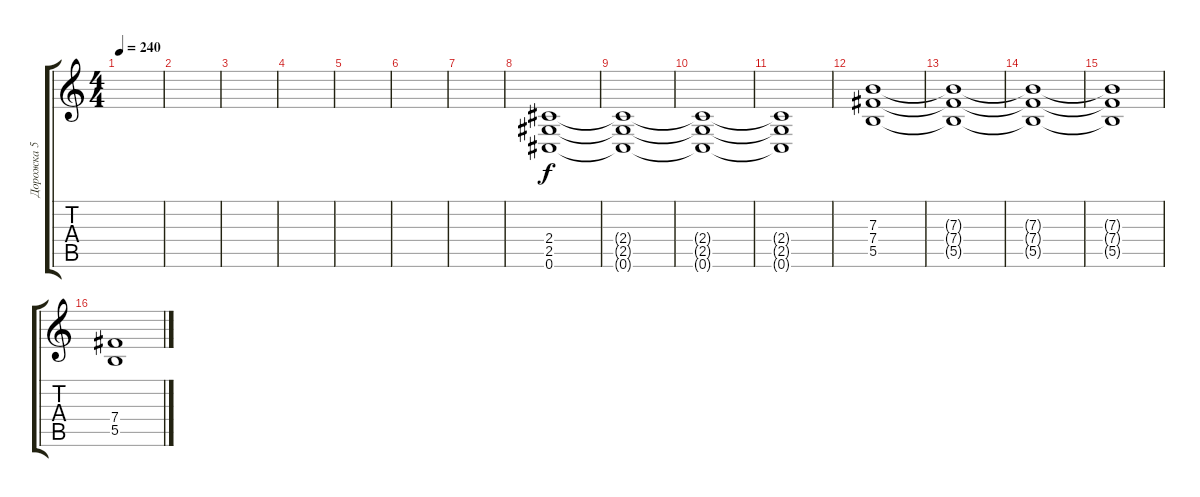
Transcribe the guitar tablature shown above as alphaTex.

\track ("Дорожка 5" "Дорожка 5") {instrument distortionguitar}
\staff {score tabs}
\tuning (Db4 Ab3 E3 B2 Gb2 Db2) {hide}
\ts (4 4)
\tempo 240
\clef g2
\ks c
|
|
|
|
|
|
|
(2.4 2.5 0.6).1 |
(2.4{t} 2.5{t} 0.6{t}).1 |
(2.4{t} 2.5{t} 0.6{t}).1 |
(2.4{t} 2.5{t} 0.6{t}).1 |
(7.3 7.4 5.5).1 |
(7.3{t} 7.4{t} 5.5{t}).1 |
(7.3{t} 7.4{t} 5.5{t}).1 |
(7.3{t} 7.4{t} 5.5{t}).1 |
(7.4 5.5).1
